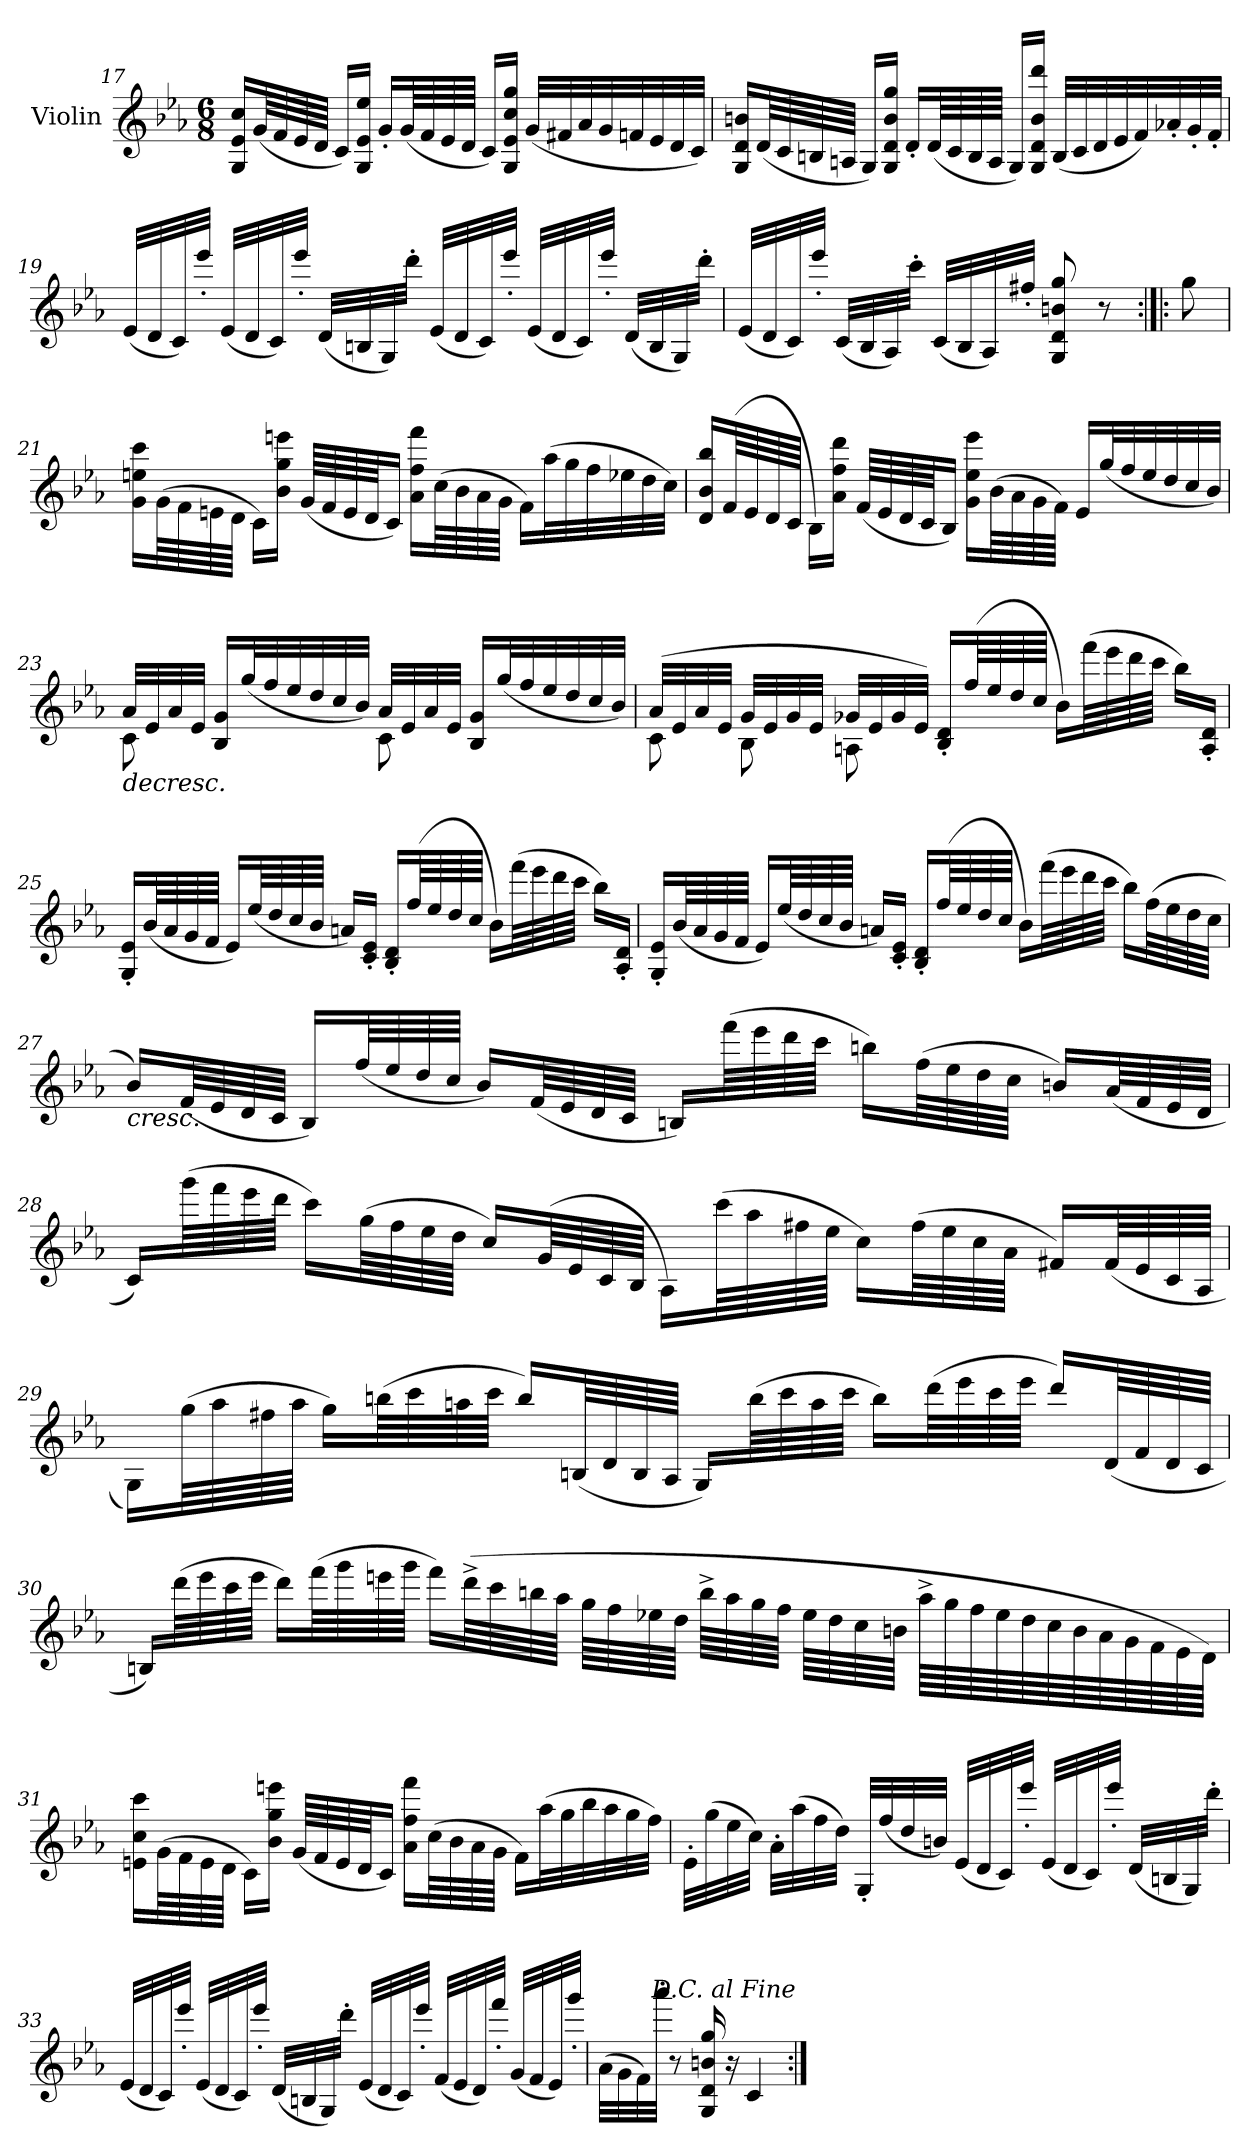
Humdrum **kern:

**kern
*part1
*staff1
*I"Violin
*I'Vln.
*clefG2
*k[b-e-a-]
*M6/8
=17
16G/ 16e-/ 16cc/LL
(<64g/LL
64f/
64e-/
64d/JJJJ
16c/LL)
16G/ 16e-/ 16ee-/JJ
16g'/LL
(<64g/LL
64f/
64e-/
64d/JJJJ
16c/LL)
16G/ 16e-/ 16cc/ 16gg/JJ
(<32g/LLL
32f#X/
32a-/
32g/
32fn/
32e-/
32d/
32c/JJJ)
=18
16G/ 16d/ 16bn/LL
(<64d/LL
64c/
64Bn/
64An/JJJJ
16G/LL)
16G/ 16d/ 16b/ 16gg/JJ
16d'/LL
(<64d/LL
64c/
64B/
64A/JJJJ
16G/LL)
16G/ 16d/ 16b/ 16ddd/JJ
(<32B/LLL
32c/
32d/
32e-/
32f/)
32a-X'/
32g'/
32f'/JJJ
!!LO:LB:g=z
=19
(<32e-/LLL
32d/
32c/)
32eee-'\JJJ
(<32e-/LLL
32d/
32c/)
32eee-'\JJJ
(<32d/LLL
32Bn/
32G/)
32ddd'\JJJ
(<32e-/LLL
32d/
32c/)
32eee-'\JJJ
(<32e-/LLL
32d/
32c/)
32eee-'\JJJ
(<32d/LLL
32B/
32G/)
32ddd'\JJJ
=20
(<32e-/LLL
32d/
32c/)
32eee-'\JJJ
(<32c/LLL
32B-/
32A-/)
32ccc'\JJJ
(<32c/LLL
32B-/
32A-/)
32ff#X'\JJJ
8G/ 8d/ 8bn/ 8gg/
8r
!!LO:LB:g=z
=20X3:|!|:
8gg\
=21
16g\ 16een\ 16ccc\LL
(>64g\LL
64f\
64en\
64d\JJJJ
16c\LL)
16b-\ 16gg\ 16eeen\JJ
(<64g/LLLL
64f/
64e/
64d/JJ
16c/JJ)
16a-\ 16ff\ 16fff\LL
(>64cc\LL
64b-\
64a-\
64g\JJJJ
16f\LL)
(>32aa-\L
32gg\
32ff\
32ee-X\
32dd\
32cc\JJJ)
=22
16d/ 16b-/ 16bb-/LL
(<64f/LL
64e-/
64d/
64c/JJJJ
16B-\LL)
16a-\ 16ff\ 16ddd\JJ
(<64f/LLLL
64e-/
64d/
64c/JJ
16B-/JJ)
16g\ 16ee-\ 16eee-\LL
(>64b-\LL
64a-\
64g\
64f\JJJJ)
16e-/LL
(<32gg/L
32ff/
32ee-/
32dd/
32cc/
32b-/JJJ)
!!LO:PB:g=z
=23
*^
!LO:TX:b:i:t=decresc.	!
32a-/LLL	8c\
32e-/	.
32a-/	.
32e-/JJJ	.
16B-/ 16g/LL	8ryy
(<32gg/L	.
32ff/	.
32ee-/	8ryy
32dd/	.
32cc/	.
32b-/JJJ)	.
32a-/LLL	8c\
32e-/	.
32a-/	.
32e-/JJJ	.
16B-/ 16g/LL	8ryy
(<32gg/L	.
32ff/	.
32ee-/	8ryy
32dd/	.
32cc/	.
32b-/JJJ)	.
=24	=24
(>32a-/LLL	8c\
32e-/	.
32a-/	.
32e-/JJJ	.
32g/LLL	8B-\
32e-/	.
32g/	.
32e-/JJJ	.
32g-X/LLL	8An\
32e-/	.
32g-/	.
32e-/JJJ)	.
16B-/' 16d/'LL	4.ryy
(<64ff/LL	.
64ee-/	.
64dd/	.
64cc/JJJJ	.
16b-\LL)	.
(>64fff\LL	.
64eee-\	.
64ddd\	.
64ccc\JJJJ	.
16bb-\LL)	.
16A/' 16d/'JJ	.
*v	*v
!!LO:LB:g=z
=25
16G/' 16e-/'LL
(<64b-/LL
64a-/
64g/
64f/JJJJ
16e-/LL)
(<64ee-/LL
64dd/
64cc/
64b-/JJJJ
16an/LL)
16c/' 16e-/'JJ
16B-/' 16d/'LL
(<64ff/LL
64ee-/
64dd/
64cc/JJJJ
16b-\LL)
(>64fff\LL
64eee-\
64ddd\
64ccc\JJJJ
16bb-\LL)
16A-/' 16d/'JJ
=26
16G/' 16e-/'LL
(<64b-/LL
64a-/
64g/
64f/JJJJ
16e-/LL)
(<64ee-/LL
64dd/
64cc/
64b-/JJJJ
16an/LL)
16c/' 16e-/'JJ
16B-/' 16d/'LL
(<64ff/LL
64ee-/
64dd/
64cc/JJJJ
16b-\LL)
(>64fff\LL
64eee-\
64ddd\
64ccc\JJJJ
16bb-\LL)
(>64ff\LL
64ee-\
64dd\
64cc\JJJJ
!!LO:LB:g=z
=27
!LO:TX:b:i:t=cresc.
16b-/LL)
(<64f/LL
64e-/
64d/
64c/JJJJ
16B-/LL)
(<64ff/LL
64ee-/
64dd/
64cc/JJJJ
16b-/LL)
(<64f/LL
64e-/
64d/
64c/JJJJ
16Bn/LL)
(>64fff\LL
64eee-\
64ddd\
64ccc\JJJJ
16bbn\LL)
(>64ff\LL
64ee-\
64dd\
64cc\JJJJ
16bn/LL)
(<64a-/LL
64f/
64e-/
64d/JJJJ
!!LO:LB:g=z
=28
16c/LL)
(>64ggg\LL
64fff\
64eee-\
64ddd\JJJJ
16ccc\LL)
(>64gg\LL
64ff\
64ee-\
64dd\JJJJ
16cc/LL)
(<64g/LL
64e-/
64c/
64B-/JJJJ
16A-/LL)
(>64ccc\LL
64aa-\
64ff#X\
64ee-\JJJJ
16cc\LL)
(>64ff#\LL
64ee-\
64cc\
64a-\JJJJ
16f#X/LL)
(<64f#/LL
64e-/
64c/
64A-/JJJJ
!!LO:LB:g=z
=29
16G/LL)
(>64gg\LL
64aa-\
64ff#X\
64aa-\JJJJ
16gg\LL)
(>64bbn\LL
64ccc\
64aan\
64ccc\JJJJ
16bb\LL)
(<64Bn/LL
64d/
64B/
64A-/JJJJ
16G/LL)
(>64bb\LL
64ccc\
64aa\
64ccc\JJJJ
16bb\LL)
(>64ddd\LL
64eee-\
64ccc\
64eee-\JJJJ
16ddd/LL)
(<64d/LL
64f/
64d/
64c/JJJJ
!!LO:LB:g=z
=30
16Bn/LL)
(>64ddd\LL
64eee-\
64ccc\
64eee-\JJJJ
16ddd\LL)
(>64fff\LL
64ggg\
64eeen\
64ggg\JJJJ
16fff\LL)
(>64ddd^\LL
64ccc\
64bbn\
64aa-\JJJJ
64gg\LLLL
64ff\
64ee-X\
64dd\JJJJ
64bb^\LLLL
64aa-\
64gg\
64ff\JJJJ
64ee-\LLLL
64dd\
64cc\
64bn\JJJJ
64aa-^\LLLL
64gg\
64ff\
64ee-\
64dd\
64cc\
64b\
64a-\
64g\
64f\
64e-\
64d\JJJJ)
!!LO:LB:g=z
=31
16en\ 16cc\ 16ccc\LL
(>64g\LL
64f\
64e\
64d\JJJJ
16c\LL)
16b-\ 16gg\ 16eeen\JJ
(<64g/LLLL
64f/
64e/
64d/JJ
16c/JJ)
16a-\ 16ff\ 16fff\LL
(>64cc\LL
64b-\
64a-\
64g\JJJJ
16f\LL)
(>32aa-\L
32gg\
32bb-\
32aa-\
32gg\
32ff\JJJ)
=32
32e-'\LLL
(>32gg\
32ee-\
32cc\JJJ)
32a-'\LLL
(>32aa-\
32ff\
32dd\JJJ)
32G'/LLL
(<32ff/
32dd/
32bn/JJJ)
(<32e-/LLL
32d/
32c/)
32eee-'\JJJ
(<32e-/LLL
32d/
32c/)
32eee-'\JJJ
(<32d/LLL
32Bn/
32G/)
32ddd'\JJJ
!!LO:LB:g=z
=33
(<32e-/LLL
32d/
32c/)
32eee-'\JJJ
(<32e-/LLL
32d/
32c/)
32eee-'\JJJ
(<32d/LLL
32Bn/
32G/)
32ddd'\JJJ
(<32e-/LLL
32d/
32c/)
32eee-'\JJJ
(<32f/LLL
32e-/
32d/)
32fff'\JJJ
(<32g/LLL
32f/
32e-/)
32ggg'\JJJ
=34
(>32a-\LLL
32g\
32f\)
32aaa-'\JJJ
8r
16G/ 16d/ 16bn/ 16gg/
16r
4c/
!LO:TX:a:t=<i>D.C. al Fine</i>
=:|!
*-
